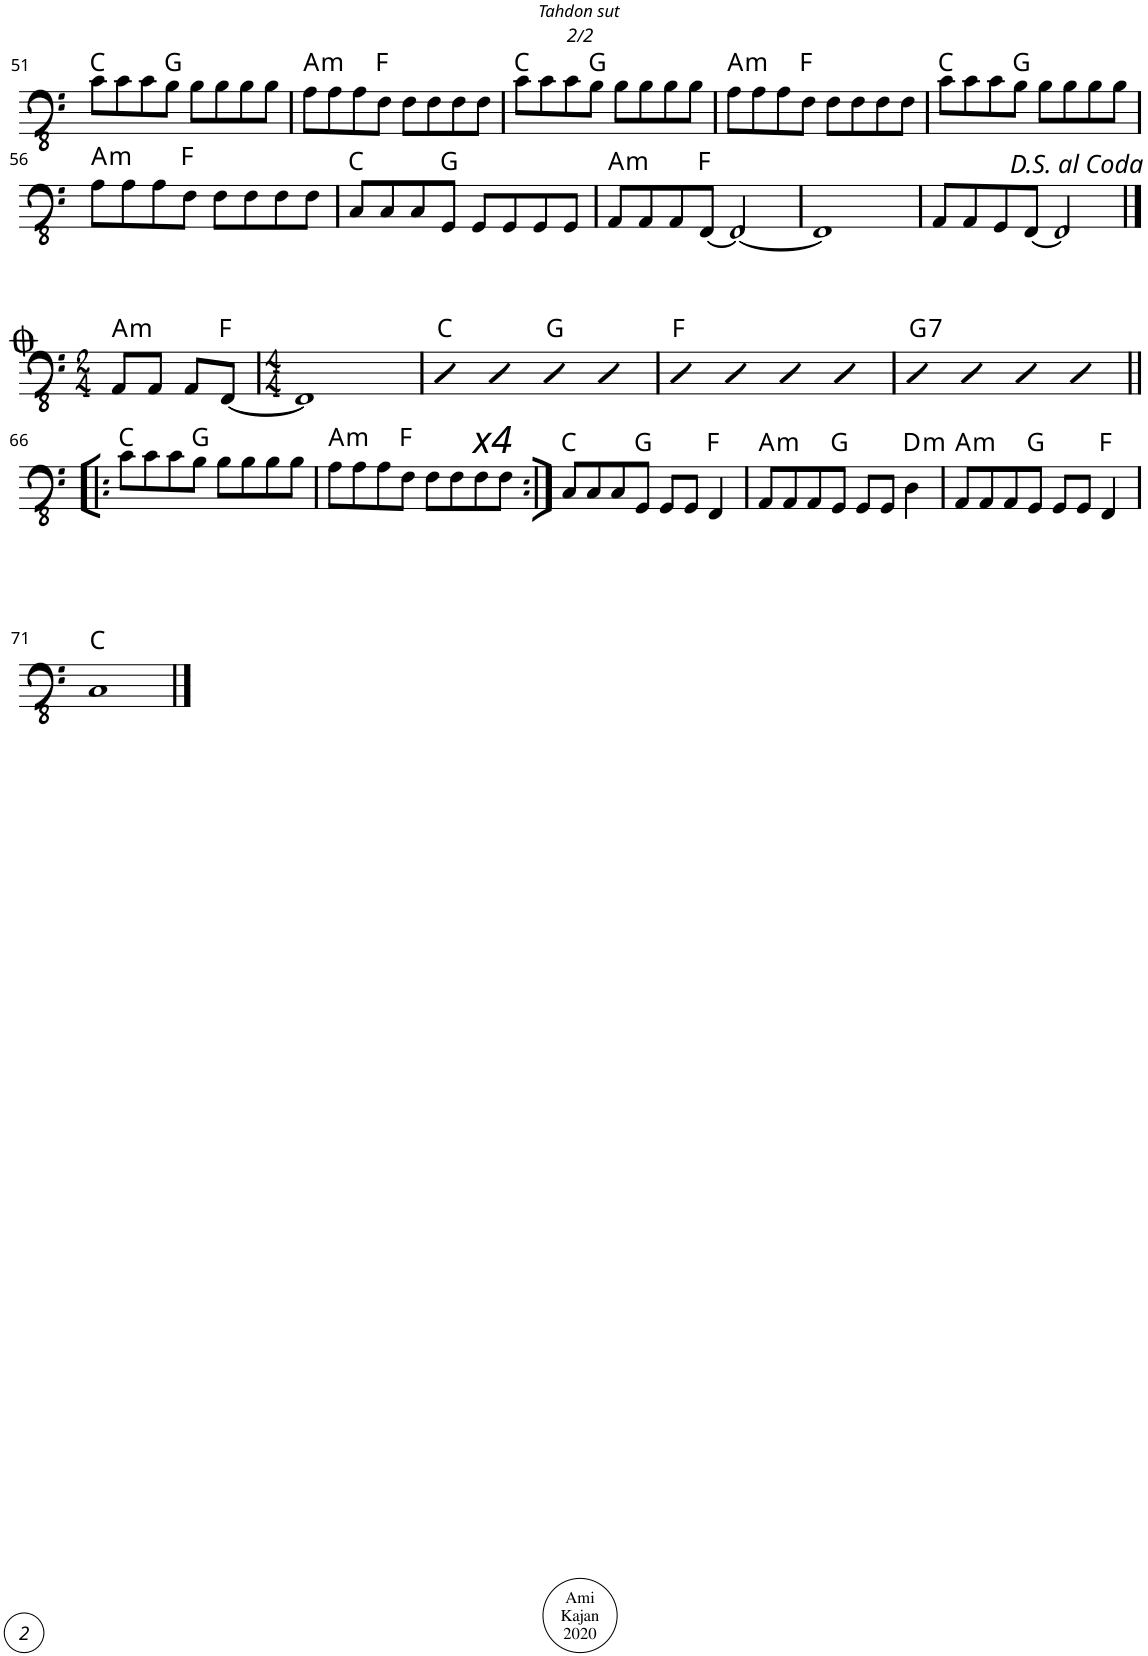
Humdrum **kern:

**kern	**harte
*part1	*part1
*staff1	*
*I"Acoustic Bass	*
*I'Bass	*
!!LO:PB:g=z
*clefFv4	*
*k[]	*
*M4/4	*
*met(c)	*
=51	=51
8C\L	C:maj
8C\	.
8C\	.
8BB\J	G:maj
8BB\L	.
8BB\	.
8BB\	.
8BB\J	.
=52	=52
!	!LO:H:kt=m
8AA\L	A:min
8AA\	.
8AA\	.
8FF\J	F:maj
8FF\L	.
8FF\	.
8FF\	.
8FF\J	.
=53	=53
8C\L	C:maj
8C\	.
8C\	.
8BB\J	G:maj
8BB\L	.
8BB\	.
8BB\	.
8BB\J	.
=54	=54
!	!LO:H:kt=m
8AA\L	A:min
8AA\	.
8AA\	.
8FF\J	F:maj
8FF\L	.
8FF\	.
8FF\	.
8FF\J	.
=55	=55
8C\L	C:maj
8C\	.
8C\	.
8BB\J	G:maj
8BB\L	.
8BB\	.
8BB\	.
8BB\J	.
!!LO:LB:g=z
=56	=56
!	!LO:H:kt=m
8AA\L	A:min
8AA\	.
8AA\	.
8FF\J	F:maj
8FF\L	.
8FF\	.
8FF\	.
8FF\J	.
=57	=57
8CC/L	C:maj
8CC/	.
8CC/	.
8GGG/J	G:maj
8GGG/L	.
8GGG/	.
8GGG/	.
8GGG/J	.
=58	=58
!	!LO:H:kt=m
8AAA/L	A:min
8AAA/	.
8AAA/	.
[8FFF/J	F:maj
2FFF/_	.
=59	=59
1FFF]	.
=60	=60
8AAA/L	.
8AAA/	.
8GGG/	.
[8FFF/J	.
2FFF/]	.
!!LO:LB:g=z
==61	==61
*M2/4	*
!	!LO:H:kt=m
8AAA/L	A:min
8AAA/J	.
8AAA/L	.
[8FFF/J	F:maj
=62	=62
*M4/4	*
1FFF]	.
=63	=63
4DD	C:maj
4DD	.
4DD	G:maj
4DD	.
=64	=64
4DD	F:maj
4DD	.
4DD	.
4DD	.
=65	=65
!	!LO:H:kt=7
4DD	G:7
4DD	.
4DD	.
4DD	.
!!LO:LB:g=z
=66!|:	=66!|:
8C\L	C:maj
8C\	.
8C\	.
8BB\J	G:maj
8BB\L	.
8BB\	.
8BB\	.
8BB\J	.
=67	=67
!	!LO:H:kt=m
8AA\L	A:min
8AA\	.
8AA\	.
8FF\J	F:maj
8FF\L	.
8FF\	.
8FF\	.
!LO:TX:a:i:t=x4	!
8FF\J	.
=68:|!	=68:|!
8CC/L	C:maj
8CC/	.
8CC/	.
8GGG/J	G:maj
8GGG/L	.
8GGG/J	.
4FFF/	F:maj
=69	=69
!	!LO:H:kt=m
8AAA/L	A:min
8AAA/	.
8AAA/	.
8GGG/J	G:maj
8GGG/L	.
8GGG/J	.
!	!LO:H:kt=m
4DD\	D:min
=70	=70
!	!LO:H:kt=m
8AAA/L	A:min
8AAA/	.
8AAA/	.
8GGG/J	G:maj
8GGG/L	.
8GGG/J	.
4FFF/	F:maj
!!LO:LB:g=z
=71	=71
1CC	C:maj
==	==
*-	*-
